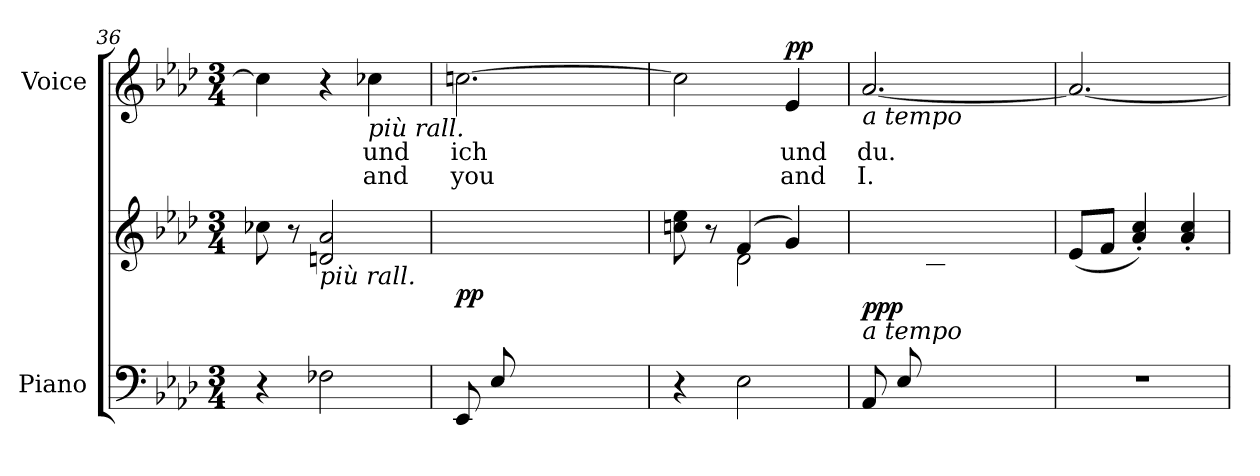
**kern	**kern	**dynam	**kern	**text	**text	**dynam
*part2	*part2	*part2	*part1	*part1	*part1	*part1
*staff3	*staff2	*staff2/3	*staff1	*staff1	*staff1	*staff1
*I"Piano	*	*	*I"Voice	*	*	*
*I'Pno	*	*	*	*	*	*
*clefF4	*clefG2	*	*clefG2	*	*	*
*k[b-e-a-d-]	*k[b-e-a-d-]	*	*k[b-e-a-d-]	*	*	*
*M3/4	*M3/4	*	*M3/4	*	*	*
=36	=36	=36	=36	=36	=36	=36
*^	*	*	*	*	*	*
4r	8ryy	8cc-X\	.	4cc-\]	.	.	.
.	2ryy	8r	.	.	.	.	.
!	!	!LO:TX:b:i:t=più rall.	!	!	!	!	!
2F-X\	.	2dn/ 2a-/	.	4r	.	.	.
!	!	!	!	!LO:TX:b:i:t=più rall.	!	!	!
!	!	!	!	!	!LO:LY:b	!LO:LY:b	!
.	.	.	.	4cc-X\	und	and	.
.	8ryy	.	.	.	.	.	.
=37	=37	=37	=37	=37	=37	=37	=37
!	!	!	!LO:DY:b	!	!LO:LY:b	!LO:LY:b	!
(8EE-/L	2.ryy	4ryy	pp	[2.ccn\	ich	you	.
8E-/	.	.	.	.	.	.	.
2ryy	.	8d-X\	.	.	.	.	.
.	.	8g\	.	.	.	.	.
.	.	8d-\	.	.	.	.	.
.	.	8g\J	.	.	.	.	.
=38	=38	=38	=38	=38	=38	=38	=38
*	*	*^	*	*	*	*	*
4r	8ryy	8ccn\ 8ee-\)	4ryy	.	2cc\]	.	.	.
.	2ryy	8r	.	.	.	.	.	.
2E-\	.	(4f/	2d-\	.	.	.	.	.
!	!	!	!	!	!	!LO:LY:b	!LO:LY:b	!LO:DY:a
.	.	4g/)	.	.	4e-/	und	and	pp
.	8ryy	.	.	.	.	.	.	.
*	*	*v	*v	*	*	*	*	*
=39	=39	=39	=39	=39	=39	=39	=39
*	*^	*	*	*	*	*	*
!	!	!	!	!	!LO:TX:b:i:t=a tempo	!	!	!
!	!	!	!LO:TX:b:i:t=a tempo	!	!	!	!	!
!	!	!	!	!LO:DY:b	!	!LO:LY:b	!LO:LY:b	!
(8AA-/L	2.ryy	4.ryy	4ryy	ppp	[2.a-/	du.	I.	.
8E-/	.	.	.	.	.	.	.	.
2ryy	.	.	8c\	.	.	.	.	.
.	.	4.ryy	8f\	.	.	.	.	.
.	.	.	8e-\	.	.	.	.	.
.	.	.	8f\J)	.	.	.	.	.
*v	*v	*v	*	*	*	*	*	*
!!LO:LB:g=z
=40	=40	=40	=40	=40	=40	=40
2.r	(8e-/L	.	2.a-/_	.	.	.
.	8f/J	.	.	.	.	.
.	4a-/' 4cc/')	.	.	.	.	.
.	4a-/' 4cc/'	.	.	.	.	.
=	=	=	=	=	=	=
*-	*-	*-	*-	*-	*-	*-
